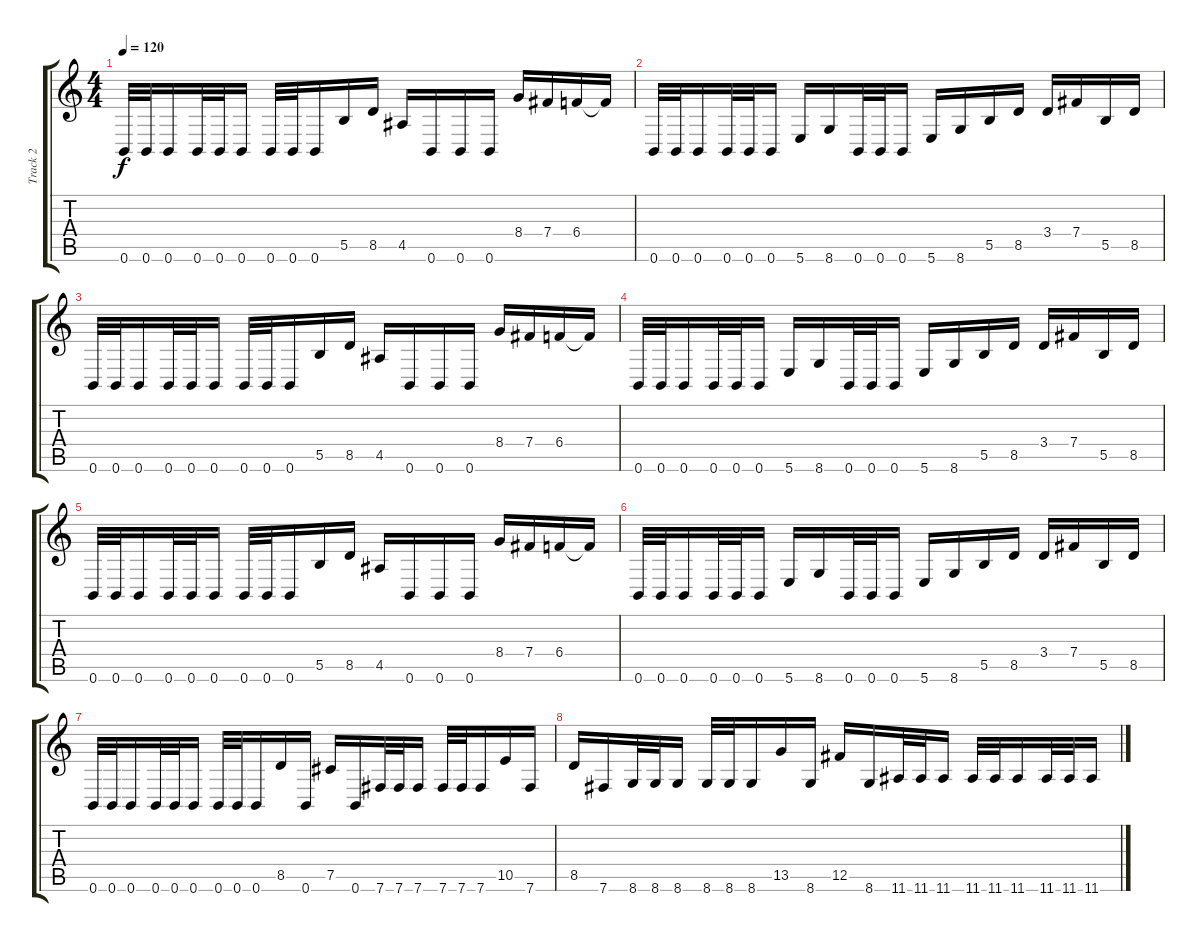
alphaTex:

\track ("Track 2" "Track 2") {instrument distortionguitar}
\staff {score tabs}
\tuning (Db4 Ab3 E3 B2 Gb2 B1) {hide}
\ts (4 4)
\tempo 120
\clef g2
\ks c
0.6.32{dy f} 0.6.32 0.6.16 0.6.32 0.6.32 0.6.16 0.6.32 0.6.32 0.6.16 5.5.16 8.5.16 4.5.16 0.6.16 0.6.16 0.6.16 8.4.16 7.4.16 6.4.16 6.4{t}.16 |
0.6.32 0.6.32 0.6.16 0.6.32 0.6.32 0.6.16 5.6.16 8.6.16 0.6.32 0.6.32 0.6.16 5.6.16 8.6.16 5.5.16 8.5.16 3.4.16 7.4.16 5.5.16 8.5.16 |
0.6.32 0.6.32 0.6.16 0.6.32 0.6.32 0.6.16 0.6.32 0.6.32 0.6.16 5.5.16 8.5.16 4.5.16 0.6.16 0.6.16 0.6.16 8.4.16 7.4.16 6.4.16 6.4{t}.16 |
0.6.32 0.6.32 0.6.16 0.6.32 0.6.32 0.6.16 5.6.16 8.6.16 0.6.32 0.6.32 0.6.16 5.6.16 8.6.16 5.5.16 8.5.16 3.4.16 7.4.16 5.5.16 8.5.16 |
0.6.32 0.6.32 0.6.16 0.6.32 0.6.32 0.6.16 0.6.32 0.6.32 0.6.16 5.5.16 8.5.16 4.5.16 0.6.16 0.6.16 0.6.16 8.4.16 7.4.16 6.4.16 6.4{t}.16 |
0.6.32 0.6.32 0.6.16 0.6.32 0.6.32 0.6.16 5.6.16 8.6.16 0.6.32 0.6.32 0.6.16 5.6.16 8.6.16 5.5.16 8.5.16 3.4.16 7.4.16 5.5.16 8.5.16 |
0.6.32 0.6.32 0.6.16 0.6.32 0.6.32 0.6.16 0.6.32 0.6.32 0.6.16 8.5.16 0.6.16 7.5.16 0.6.16 7.6.32 7.6.32 7.6.16 7.6.32 7.6.32 7.6.16 10.5.16 7.6.16 |
8.5.16 7.6.16 8.6.32 8.6.32 8.6.16 8.6.32 8.6.32 8.6.16 13.5.16 8.6.16 12.5.16 8.6.16 11.6.32 11.6.32 11.6.16 11.6.32 11.6.32 11.6.16 11.6.32 11.6.32 11.6.16
